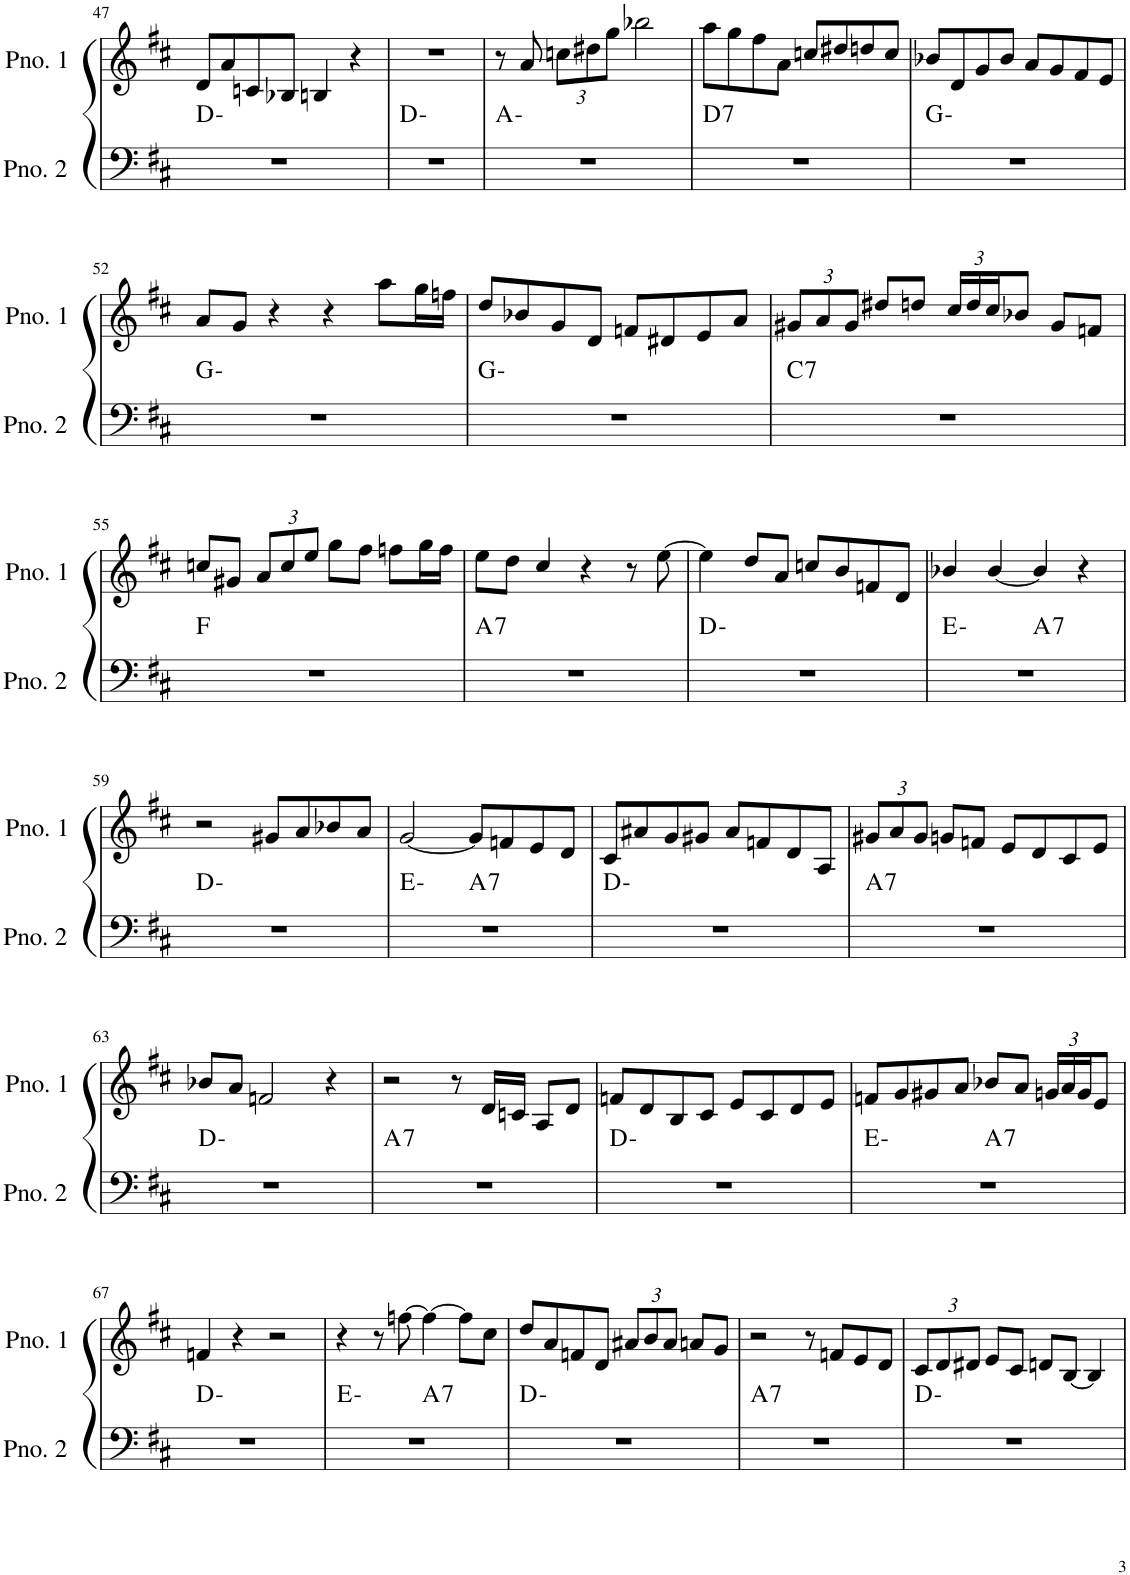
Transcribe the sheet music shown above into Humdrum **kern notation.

**kern	**harte	**kern
*part2	*part2	*part1
*staff2	*	*staff1
*I"ピアノ 2	*	*I"ピアノ 1
!!LO:PB:g=z
*clefF4	*	*clefG2
*k[f#c#]	*	*k[f#c#]
*M4/4	*	*M4/4
=47	=47	=47
1r	D:min	8d/L
.	.	8a/
.	.	8cn/
.	.	8B-X/J
.	.	4Bn/
.	.	4r
=48	=48	=48
1r	D:min	1r
=49	=49	=49
1r	A:min	8r
.	.	8a/
*	*	*Xbrackettup
.	.	12ccn\L
.	.	12dd#X\
.	.	12gg\J
.	.	2bb-X\
=50	=50	=50
!	!LO:H:kt=7	!
1r	D:7	8aa\L
.	.	8gg\
.	.	8ff#\
.	.	8a\J
.	.	8ccn/L
.	.	8dd#X/
.	.	8ddn/
.	.	8cc/J
=51	=51	=51
1r	G:min	8b-X/L
.	.	8d/
.	.	8g/
.	.	8b-/J
.	.	8a/L
.	.	8g/
.	.	8f#/
.	.	8e/J
!!LO:LB:g=z
=52	=52	=52
1r	G:min	8a/L
.	.	8g/J
.	.	4r
.	.	4r
.	.	8aa\L
.	.	16gg\L
.	.	16ffn\JJ
=53	=53	=53
1r	G:min	8dd/L
.	.	8b-X/
.	.	8g/
.	.	8d/J
.	.	8fn/L
.	.	8d#X/
.	.	8e/
.	.	8a/J
=54	=54	=54
!	!LO:H:kt=7	!
1r	C:7	12g#X/L
.	.	12a/
.	.	12g#/J
.	.	8dd#X/L
.	.	8ddn/J
.	.	24cc#/LL
.	.	24dd/
.	.	24cc#/J
.	.	8b-X/J
.	.	8g#/L
.	.	8fn/J
!!LO:LB:g=z
=55	=55	=55
1r	F:maj	8ccn/L
.	.	8g#X/J
.	.	12a/L
.	.	12cc/
.	.	12ee/J
.	.	8gg\L
.	.	8ff#\J
.	.	8ffn\L
.	.	16gg\L
.	.	16ff\JJ
=56	=56	=56
!	!LO:H:kt=7	!
1r	A:7	8ee\L
.	.	8dd\J
.	.	4cc#/
.	.	4r
.	.	8r
.	.	[8ee\
=57	=57	=57
1r	D:min	4ee\]
.	.	8dd/L
.	.	8a/J
.	.	8ccn/L
.	.	8b/
.	.	8fn/
.	.	8d/J
=58	=58	=58
*^	*	*
1r	2ryy	E:min	4b-X/
.	.	.	[4b-/
!	!	!LO:H:kt=7	!
.	2ryy	A:7	4b-/]
.	.	.	4r
*v	*v	*	*
!!LO:LB:g=z
=59	=59	=59
1r	D:min	2r
.	.	8g#X/L
.	.	8a/
.	.	8b-X/
.	.	8a/J
=60	=60	=60
*^	*	*
1r	2ryy	E:min	[2g/
!	!	!LO:H:kt=7	!
.	2ryy	A:7	8g/L]
.	.	.	8fn/
.	.	.	8e/
.	.	.	8d/J
*v	*v	*	*
=61	=61	=61
1r	D:min	8c#/L
.	.	8a#X/
.	.	8g/
.	.	8g#X/J
.	.	8a#/L
.	.	8fn/
.	.	8d/
.	.	8A/J
=62	=62	=62
!	!LO:H:kt=7	!
1r	A:7	12g#X/L
.	.	12a/
.	.	12g#/J
.	.	8gn/L
.	.	8fn/J
.	.	8e/L
.	.	8d/
.	.	8c#/
.	.	8e/J
!!LO:LB:g=z
=63	=63	=63
1r	D:min	8b-X/L
.	.	8a/J
.	.	2fn/
.	.	4r
=64	=64	=64
!	!LO:H:kt=7	!
1r	A:7	2r
.	.	8r
.	.	16d/LL
.	.	16cn/JJ
.	.	8A/L
.	.	8d/J
=65	=65	=65
1r	D:min	8fn/L
.	.	8d/
.	.	8B/
.	.	8c#/J
.	.	8e/L
.	.	8c#/
.	.	8d/
.	.	8e/J
=66	=66	=66
*^	*	*
1r	2ryy	E:min	8fn/L
.	.	.	8g/
.	.	.	8g#X/
.	.	.	8a/J
!	!	!LO:H:kt=7	!
.	2ryy	A:7	8b-X/L
.	.	.	8a/J
.	.	.	24gn/LL
.	.	.	24a/
.	.	.	24g/J
.	.	.	8e/J
*v	*v	*	*
!!LO:LB:g=z
=67	=67	=67
1r	D:min	4fn/
.	.	4r
.	.	2r
=68	=68	=68
*^	*	*
1r	2ryy	E:min	4r
.	.	.	8r
.	.	.	[8ffn\
!	!	!LO:H:kt=7	!
.	2ryy	A:7	4ff\_
.	.	.	8ff\L]
.	.	.	8cc#\J
*v	*v	*	*
=69	=69	=69
1r	D:min	8dd/L
.	.	8a/
.	.	8fn/
.	.	8d/J
.	.	12a#X/L
.	.	12b/
.	.	12a#/J
.	.	8an/L
.	.	8g/J
=70	=70	=70
!	!LO:H:kt=7	!
1r	A:7	2r
.	.	8r
.	.	8fn/L
.	.	8e/
.	.	8d/J
=71	=71	=71
1r	D:min	12c#/L
.	.	12d/
.	.	12d#X/J
.	.	8e/L
.	.	8c#/J
.	.	8dn/L
.	.	[8B/J
.	.	4B/]
=	=	=
*-	*-	*-
